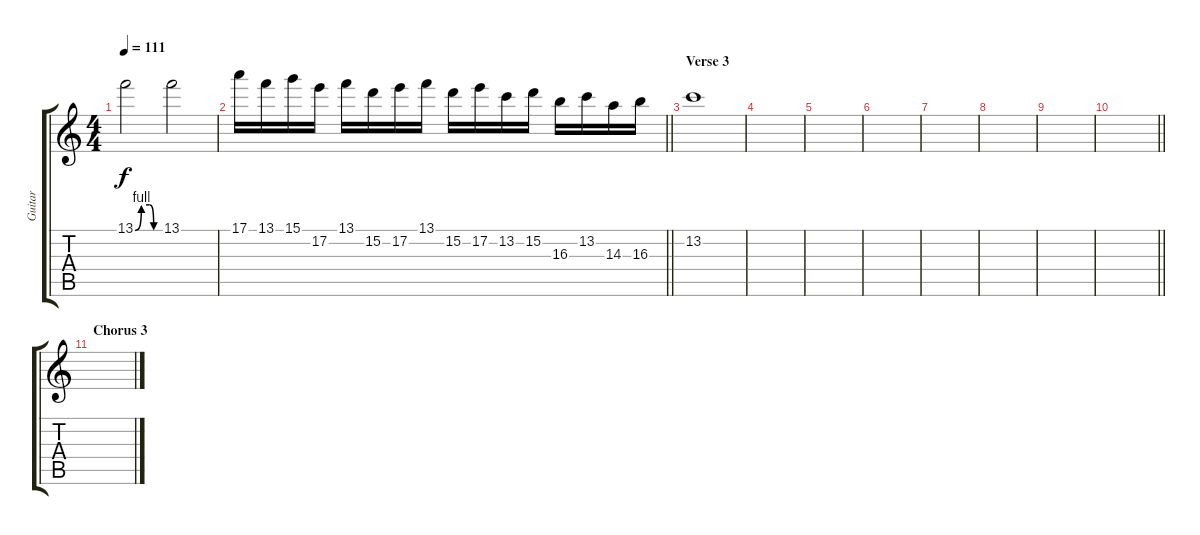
\track ("Guitar" "Guitar") {instrument distortionguitar}
\staff {score tabs}
\tuning (E4 B3 G3 D3 A2 E2) {hide}
\ts (4 4)
\tempo 111
\clef g2
\ks c
13.1{be (custom 0 0 15 4 35 4 45 0 60 0)}.2{dy f} 13.1.2 |
\barLineRight lightlight
17.1.16 13.1.16 15.1.16 17.2.16 13.1.16 15.2.16 17.2.16 13.1.16 15.2.16 17.2.16 13.2.16 15.2.16 16.3.16 13.2.16 14.3.16 16.3.16 |
\section ("" "Verse 3")
13.2.1 |
|
|
|
|
|
|
\barLineRight lightlight
|
\section ("" "Chorus 3")
